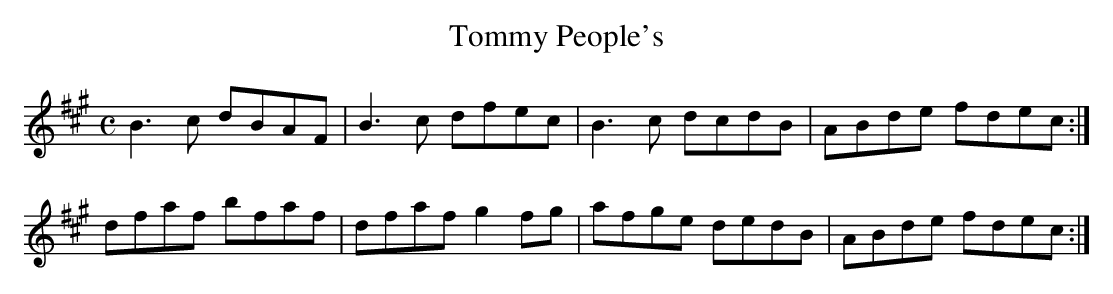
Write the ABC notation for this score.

X:1
T:People's, Tommy
M:C
L:1/8
K:B Dorian
B3c dBAF|B3c dfec|B3c dcdB|ABde fdec:|!
dfaf bfaf|dfaf g2fg|afge dedB|ABde fdec:|!
